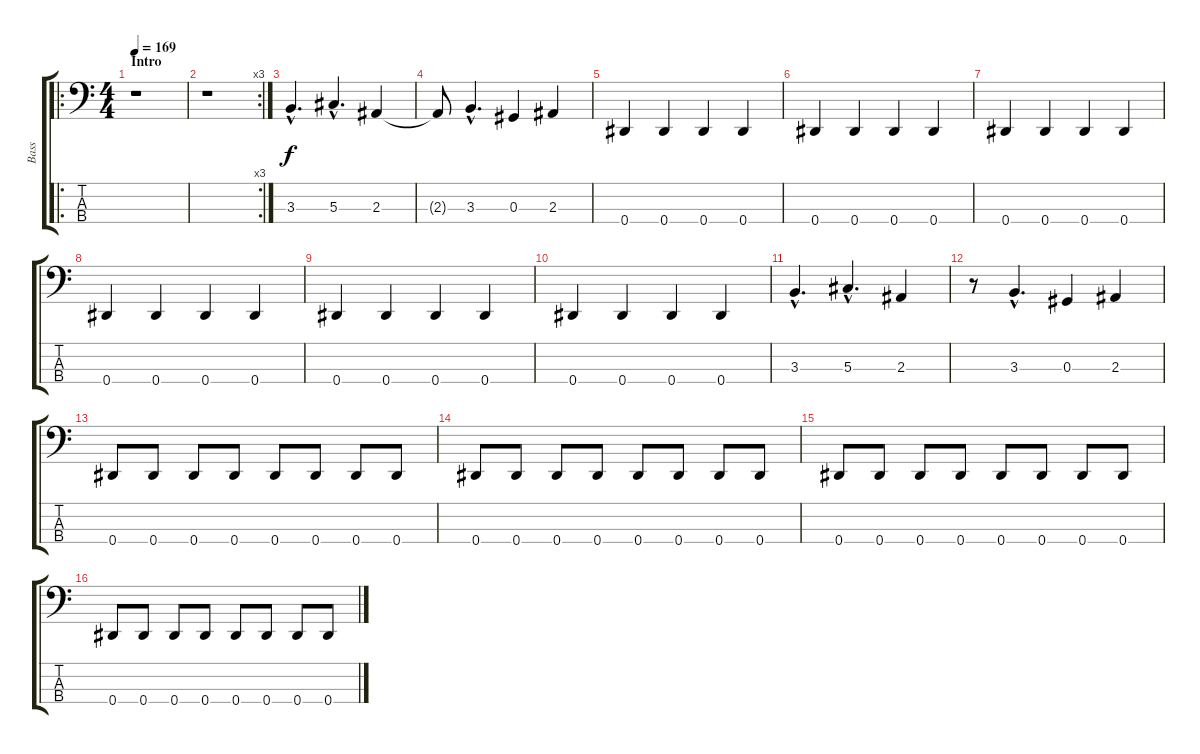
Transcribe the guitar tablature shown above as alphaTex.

\track ("Bass" "Bass") {instrument electricbassfinger}
\staff {score tabs}
\tuning (Gb2 Db2 Ab1 Eb1) {hide}
\ro
\ts (4 4)
\section ("" "Intro")
\tempo 169
\clef f4
\ks c
r.1{dy f instrument electricbassfinger} |
\rc 3
r.1 |
3.3{hac}.4{d} 5.3{hac}.4{d} 2.3.4 |
2.3{t}.8 3.3{hac}.4{d} 0.3.4 2.3.4 |
0.4.4 0.4.4 0.4.4 0.4.4 |
0.4.4 0.4.4 0.4.4 0.4.4 |
0.4.4 0.4.4 0.4.4 0.4.4 |
0.4.4 0.4.4 0.4.4 0.4.4 |
0.4.4 0.4.4 0.4.4 0.4.4 |
0.4.4 0.4.4 0.4.4 0.4.4 |
3.3{hac}.4{d} 5.3{hac}.4{d} 2.3.4 |
r.8 3.3{hac}.4{d} 0.3.4 2.3.4 |
0.4.8 0.4.8 0.4.8 0.4.8 0.4.8 0.4.8 0.4.8 0.4.8 |
0.4.8 0.4.8 0.4.8 0.4.8 0.4.8 0.4.8 0.4.8 0.4.8 |
0.4.8 0.4.8 0.4.8 0.4.8 0.4.8 0.4.8 0.4.8 0.4.8 |
0.4.8 0.4.8 0.4.8 0.4.8 0.4.8 0.4.8 0.4.8 0.4.8
